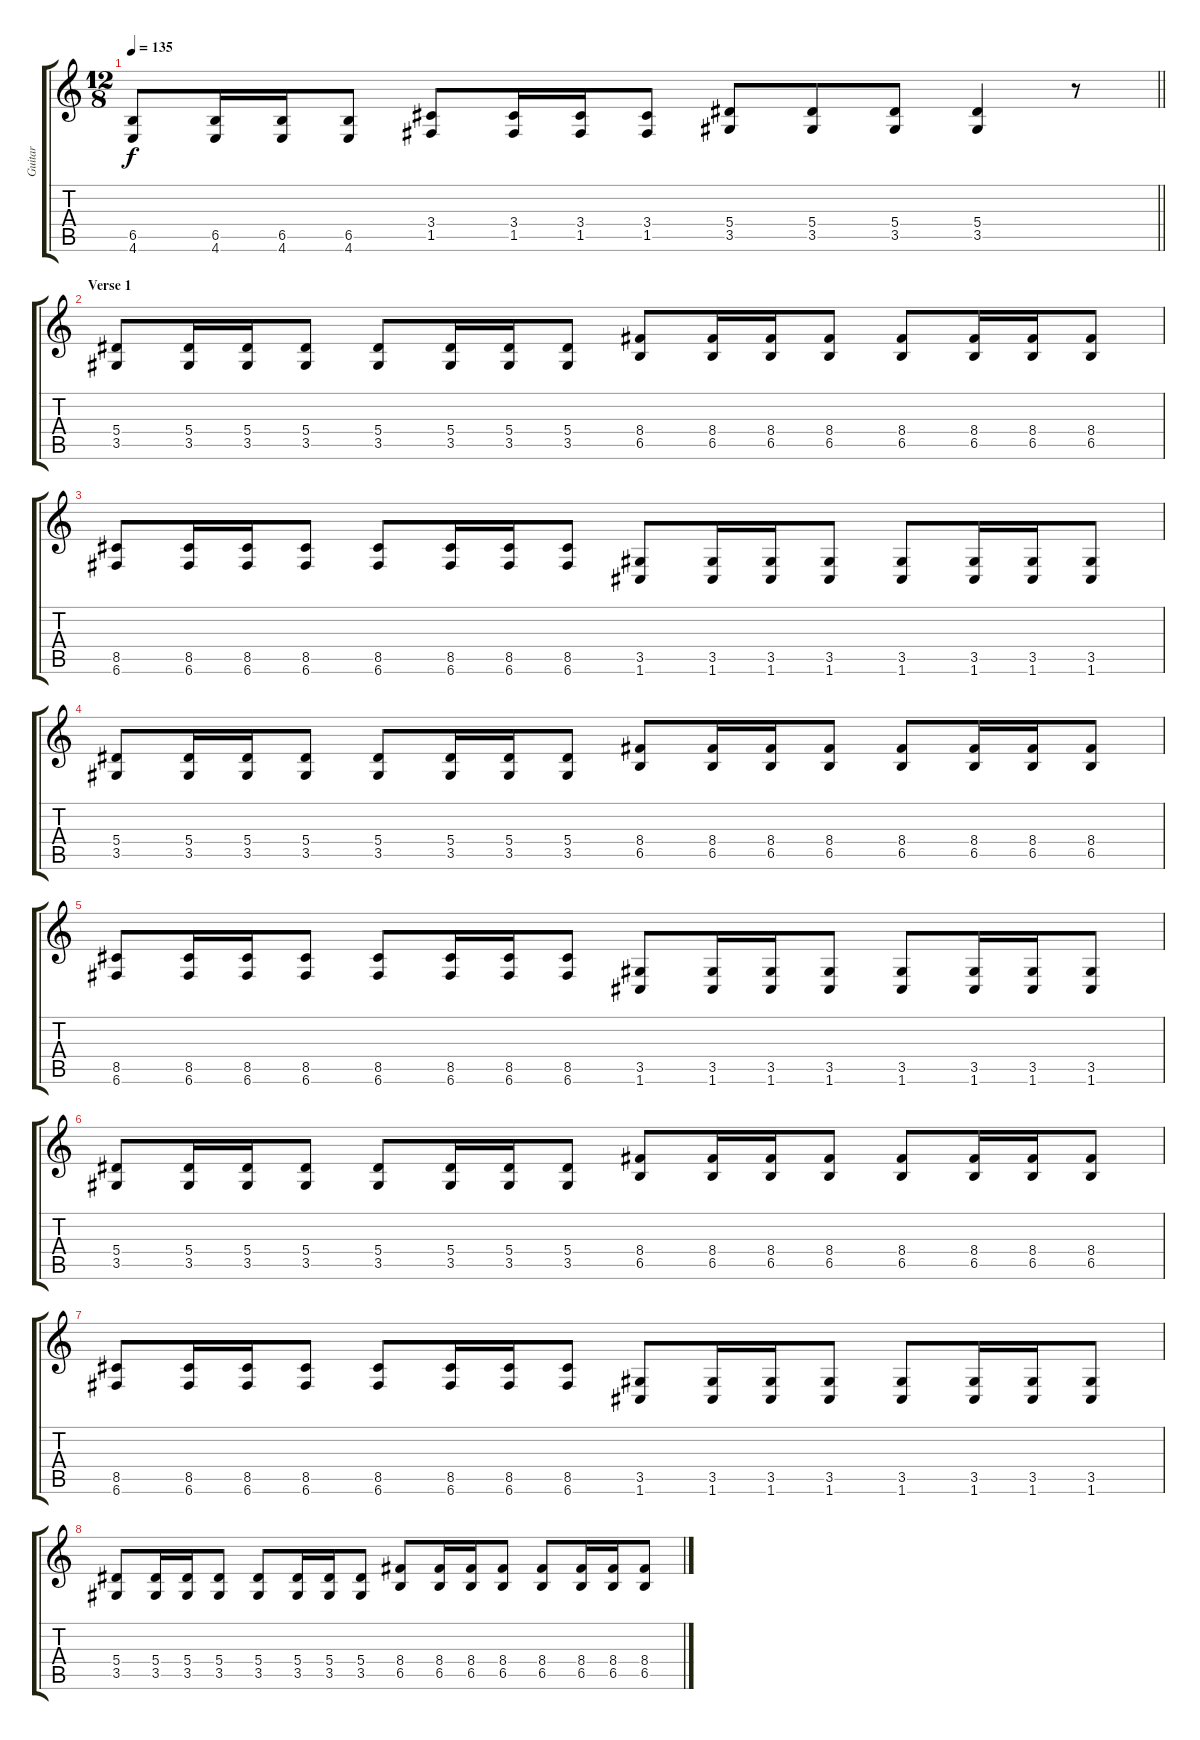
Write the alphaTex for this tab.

\track ("Guitar" "Guitar") {instrument distortionguitar}
\staff {score tabs}
\tuning (C4 G3 Eb3 Bb2 F2 C2) {hide}
\ts (12 8)
\tempo 135
\clef g2
\barLineRight lightlight
\ks c
(6.5 4.6).8{dy f} (6.5 4.6).16 (6.5 4.6).16 (6.5 4.6).8 (3.4 1.5).8 (3.4 1.5).16 (3.4 1.5).16 (3.4 1.5).8 (5.4 3.5).8 (5.4 3.5).8 (5.4 3.5).8 (5.4 3.5).4 r.8 |
\section ("" "Verse 1")
(5.4 3.5).8 (5.4 3.5).16 (5.4 3.5).16 (5.4 3.5).8 (5.4 3.5).8 (5.4 3.5).16 (5.4 3.5).16 (5.4 3.5).8 (8.4 6.5).8 (8.4 6.5).16 (8.4 6.5).16 (8.4 6.5).8 (8.4 6.5).8 (8.4 6.5).16 (8.4 6.5).16 (8.4 6.5).8 |
(8.5 6.6).8 (8.5 6.6).16 (8.5 6.6).16 (8.5 6.6).8 (8.5 6.6).8 (8.5 6.6).16 (8.5 6.6).16 (8.5 6.6).8 (3.5 1.6).8 (3.5 1.6).16 (3.5 1.6).16 (3.5 1.6).8 (3.5 1.6).8 (3.5 1.6).16 (3.5 1.6).16 (3.5 1.6).8 |
(5.4 3.5).8 (5.4 3.5).16 (5.4 3.5).16 (5.4 3.5).8 (5.4 3.5).8 (5.4 3.5).16 (5.4 3.5).16 (5.4 3.5).8 (8.4 6.5).8 (8.4 6.5).16 (8.4 6.5).16 (8.4 6.5).8 (8.4 6.5).8 (8.4 6.5).16 (8.4 6.5).16 (8.4 6.5).8 |
(8.5 6.6).8 (8.5 6.6).16 (8.5 6.6).16 (8.5 6.6).8 (8.5 6.6).8 (8.5 6.6).16 (8.5 6.6).16 (8.5 6.6).8 (3.5 1.6).8 (3.5 1.6).16 (3.5 1.6).16 (3.5 1.6).8 (3.5 1.6).8 (3.5 1.6).16 (3.5 1.6).16 (3.5 1.6).8 |
(5.4 3.5).8 (5.4 3.5).16 (5.4 3.5).16 (5.4 3.5).8 (5.4 3.5).8 (5.4 3.5).16 (5.4 3.5).16 (5.4 3.5).8 (8.4 6.5).8 (8.4 6.5).16 (8.4 6.5).16 (8.4 6.5).8 (8.4 6.5).8 (8.4 6.5).16 (8.4 6.5).16 (8.4 6.5).8 |
(8.5 6.6).8 (8.5 6.6).16 (8.5 6.6).16 (8.5 6.6).8 (8.5 6.6).8 (8.5 6.6).16 (8.5 6.6).16 (8.5 6.6).8 (3.5 1.6).8 (3.5 1.6).16 (3.5 1.6).16 (3.5 1.6).8 (3.5 1.6).8 (3.5 1.6).16 (3.5 1.6).16 (3.5 1.6).8 |
(5.4 3.5).8 (5.4 3.5).16 (5.4 3.5).16 (5.4 3.5).8 (5.4 3.5).8 (5.4 3.5).16 (5.4 3.5).16 (5.4 3.5).8 (8.4 6.5).8 (8.4 6.5).16 (8.4 6.5).16 (8.4 6.5).8 (8.4 6.5).8 (8.4 6.5).16 (8.4 6.5).16 (8.4 6.5).8
